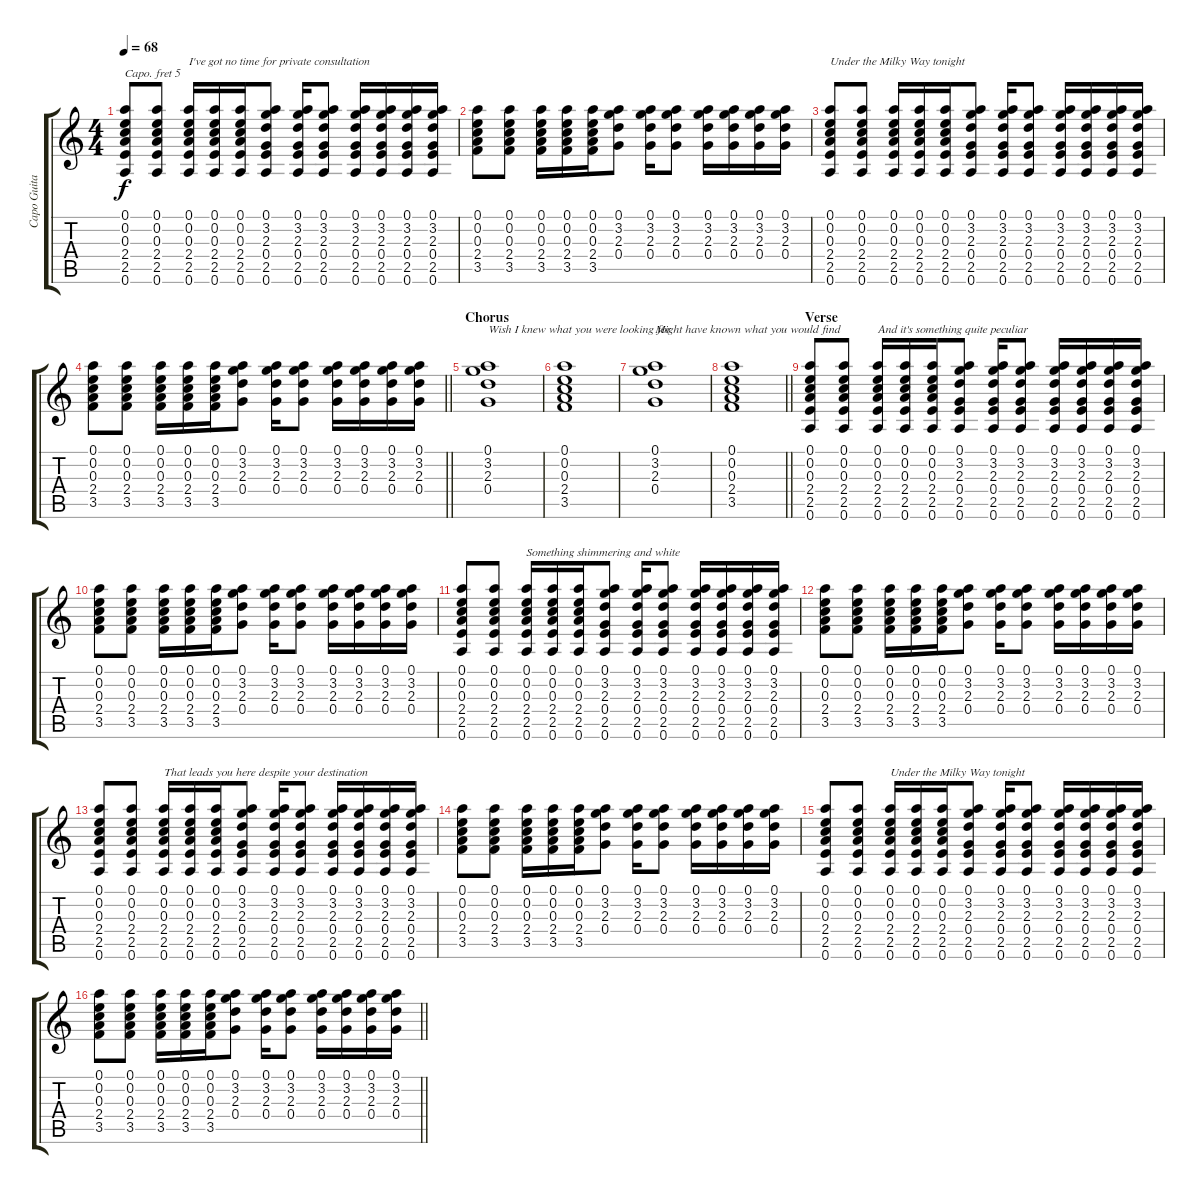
\track ("Capo Guitar" "Capo Guita") {instrument acousticguitarsteel}
\staff {score tabs}
\capo 5
\tuning (E4 B3 G3 D3 A2 E2) {hide}
\ts (4 4)
\tempo 68
\clef g2
\ks c
(0.1 0.2 0.3 2.4 2.5 0.6).8{dy f} (0.1 0.2 0.3 2.4 2.5 0.6).8 (0.1 0.2 0.3 2.4 2.5 0.6).16{txt "I've got no time for private consultation"} (0.1 0.2 0.3 2.4 2.5 0.6).16 (0.1 0.2 0.3 2.4 2.5 0.6).16 (0.1 3.2 2.3 0.4 2.5 0.6).8 (0.1 3.2 2.3 0.4 2.5 0.6).16 (0.1 3.2 2.3 0.4 2.5 0.6).8 (0.1 3.2 2.3 0.4 2.5 0.6).16 (0.1 3.2 2.3 0.4 2.5 0.6).16 (0.1 3.2 2.3 0.4 2.5 0.6).16 (0.1 3.2 2.3 0.4 2.5 0.6).16 |
(0.1 0.2 0.3 2.4 3.5).8 (0.1 0.2 0.3 2.4 3.5).8 (0.1 0.2 0.3 2.4 3.5).16 (0.1 0.2 0.3 2.4 3.5).16 (0.1 0.2 0.3 2.4 3.5).16 (0.1 3.2 2.3 0.4).8 (0.1 3.2 2.3 0.4).16 (0.1 3.2 2.3 0.4).8 (0.1 3.2 2.3 0.4).16 (0.1 3.2 2.3 0.4).16 (0.1 3.2 2.3 0.4).16 (0.1 3.2 2.3 0.4).16 |
(0.1 0.2 0.3 2.4 2.5 0.6).8{txt "Under the Milky Way tonight"} (0.1 0.2 0.3 2.4 2.5 0.6).8 (0.1 0.2 0.3 2.4 2.5 0.6).16 (0.1 0.2 0.3 2.4 2.5 0.6).16 (0.1 0.2 0.3 2.4 2.5 0.6).16 (0.1 3.2 2.3 0.4 2.5 0.6).8 (0.1 3.2 2.3 0.4 2.5 0.6).16 (0.1 3.2 2.3 0.4 2.5 0.6).8 (0.1 3.2 2.3 0.4 2.5 0.6).16 (0.1 3.2 2.3 0.4 2.5 0.6).16 (0.1 3.2 2.3 0.4 2.5 0.6).16 (0.1 3.2 2.3 0.4 2.5 0.6).16 |
\barLineRight lightlight
(0.1 0.2 0.3 2.4 3.5).8 (0.1 0.2 0.3 2.4 3.5).8 (0.1 0.2 0.3 2.4 3.5).16 (0.1 0.2 0.3 2.4 3.5).16 (0.1 0.2 0.3 2.4 3.5).16 (0.1 3.2 2.3 0.4).8 (0.1 3.2 2.3 0.4).16 (0.1 3.2 2.3 0.4).8 (0.1 3.2 2.3 0.4).16 (0.1 3.2 2.3 0.4).16 (0.1 3.2 2.3 0.4).16 (0.1 3.2 2.3 0.4).16 |
\section ("" "Chorus")
(0.1 3.2 2.3 0.4).1{txt "Wish I knew what you were looking for"} |
(0.1 0.2 0.3 2.4 3.5).1 |
(0.1 3.2 2.3 0.4).1{txt "Might have known what you would find"} |
\barLineRight lightlight
(0.1 0.2 0.3 2.4 3.5).1 |
\section ("" "Verse")
(0.1 0.2 0.3 2.4 2.5 0.6).8 (0.1 0.2 0.3 2.4 2.5 0.6).8 (0.1 0.2 0.3 2.4 2.5 0.6).16{txt "And it's something quite peculiar"} (0.1 0.2 0.3 2.4 2.5 0.6).16 (0.1 0.2 0.3 2.4 2.5 0.6).16 (0.1 3.2 2.3 0.4 2.5 0.6).8 (0.1 3.2 2.3 0.4 2.5 0.6).16 (0.1 3.2 2.3 0.4 2.5 0.6).8 (0.1 3.2 2.3 0.4 2.5 0.6).16 (0.1 3.2 2.3 0.4 2.5 0.6).16 (0.1 3.2 2.3 0.4 2.5 0.6).16 (0.1 3.2 2.3 0.4 2.5 0.6).16 |
(0.1 0.2 0.3 2.4 3.5).8 (0.1 0.2 0.3 2.4 3.5).8 (0.1 0.2 0.3 2.4 3.5).16 (0.1 0.2 0.3 2.4 3.5).16 (0.1 0.2 0.3 2.4 3.5).16 (0.1 3.2 2.3 0.4).8 (0.1 3.2 2.3 0.4).16 (0.1 3.2 2.3 0.4).8 (0.1 3.2 2.3 0.4).16 (0.1 3.2 2.3 0.4).16 (0.1 3.2 2.3 0.4).16 (0.1 3.2 2.3 0.4).16 |
(0.1 0.2 0.3 2.4 2.5 0.6).8 (0.1 0.2 0.3 2.4 2.5 0.6).8 (0.1 0.2 0.3 2.4 2.5 0.6).16{txt "Something shimmering and white"} (0.1 0.2 0.3 2.4 2.5 0.6).16 (0.1 0.2 0.3 2.4 2.5 0.6).16 (0.1 3.2 2.3 0.4 2.5 0.6).8 (0.1 3.2 2.3 0.4 2.5 0.6).16 (0.1 3.2 2.3 0.4 2.5 0.6).8 (0.1 3.2 2.3 0.4 2.5 0.6).16 (0.1 3.2 2.3 0.4 2.5 0.6).16 (0.1 3.2 2.3 0.4 2.5 0.6).16 (0.1 3.2 2.3 0.4 2.5 0.6).16 |
(0.1 0.2 0.3 2.4 3.5).8 (0.1 0.2 0.3 2.4 3.5).8 (0.1 0.2 0.3 2.4 3.5).16 (0.1 0.2 0.3 2.4 3.5).16 (0.1 0.2 0.3 2.4 3.5).16 (0.1 3.2 2.3 0.4).8 (0.1 3.2 2.3 0.4).16 (0.1 3.2 2.3 0.4).8 (0.1 3.2 2.3 0.4).16 (0.1 3.2 2.3 0.4).16 (0.1 3.2 2.3 0.4).16 (0.1 3.2 2.3 0.4).16 |
(0.1 0.2 0.3 2.4 2.5 0.6).8 (0.1 0.2 0.3 2.4 2.5 0.6).8 (0.1 0.2 0.3 2.4 2.5 0.6).16{txt "That leads you here despite your destination"} (0.1 0.2 0.3 2.4 2.5 0.6).16 (0.1 0.2 0.3 2.4 2.5 0.6).16 (0.1 3.2 2.3 0.4 2.5 0.6).8 (0.1 3.2 2.3 0.4 2.5 0.6).16 (0.1 3.2 2.3 0.4 2.5 0.6).8 (0.1 3.2 2.3 0.4 2.5 0.6).16 (0.1 3.2 2.3 0.4 2.5 0.6).16 (0.1 3.2 2.3 0.4 2.5 0.6).16 (0.1 3.2 2.3 0.4 2.5 0.6).16 |
(0.1 0.2 0.3 2.4 3.5).8 (0.1 0.2 0.3 2.4 3.5).8 (0.1 0.2 0.3 2.4 3.5).16 (0.1 0.2 0.3 2.4 3.5).16 (0.1 0.2 0.3 2.4 3.5).16 (0.1 3.2 2.3 0.4).8 (0.1 3.2 2.3 0.4).16 (0.1 3.2 2.3 0.4).8 (0.1 3.2 2.3 0.4).16 (0.1 3.2 2.3 0.4).16 (0.1 3.2 2.3 0.4).16 (0.1 3.2 2.3 0.4).16 |
(0.1 0.2 0.3 2.4 2.5 0.6).8 (0.1 0.2 0.3 2.4 2.5 0.6).8 (0.1 0.2 0.3 2.4 2.5 0.6).16{txt "Under the Milky Way tonight"} (0.1 0.2 0.3 2.4 2.5 0.6).16 (0.1 0.2 0.3 2.4 2.5 0.6).16 (0.1 3.2 2.3 0.4 2.5 0.6).8 (0.1 3.2 2.3 0.4 2.5 0.6).16 (0.1 3.2 2.3 0.4 2.5 0.6).8 (0.1 3.2 2.3 0.4 2.5 0.6).16 (0.1 3.2 2.3 0.4 2.5 0.6).16 (0.1 3.2 2.3 0.4 2.5 0.6).16 (0.1 3.2 2.3 0.4 2.5 0.6).16 |
\barLineRight lightlight
(0.1 0.2 0.3 2.4 3.5).8 (0.1 0.2 0.3 2.4 3.5).8 (0.1 0.2 0.3 2.4 3.5).16 (0.1 0.2 0.3 2.4 3.5).16 (0.1 0.2 0.3 2.4 3.5).16 (0.1 3.2 2.3 0.4).8 (0.1 3.2 2.3 0.4).16 (0.1 3.2 2.3 0.4).8 (0.1 3.2 2.3 0.4).16 (0.1 3.2 2.3 0.4).16 (0.1 3.2 2.3 0.4).16 (0.1 3.2 2.3 0.4).16
